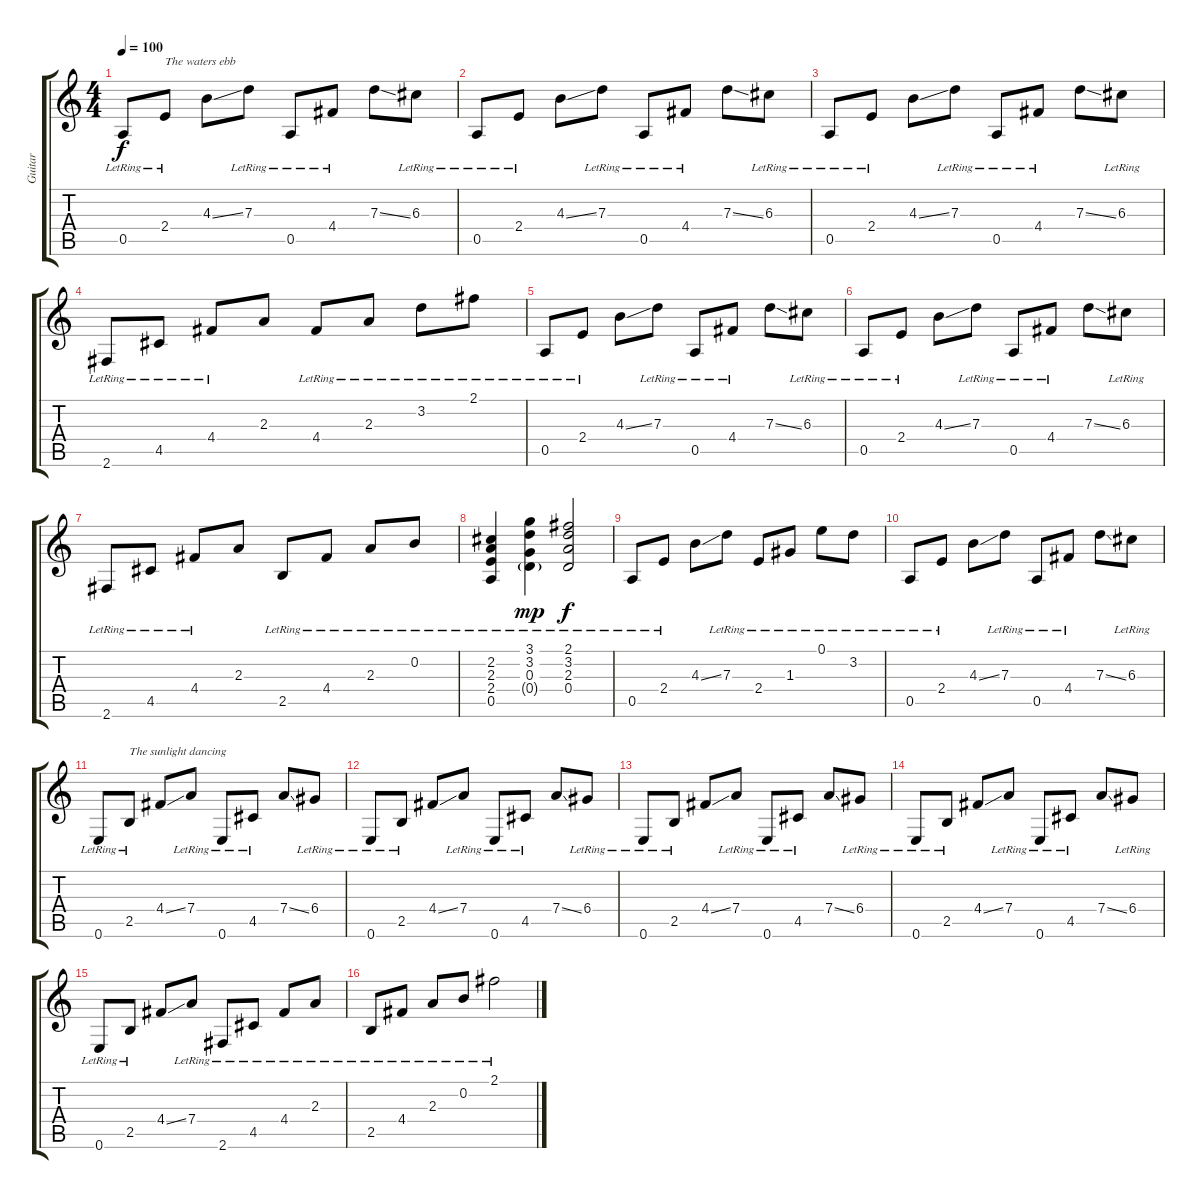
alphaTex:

\track ("Guitar" "Guitar") {instrument acousticguitarnylon}
\staff {score tabs}
\tuning (E4 B3 G3 D3 A2 E2) {hide}
\ts (4 4)
\tempo 100
\clef g2
\ks c
0.5{lr}.8{dy f} 2.4{lr}.8{txt "The waters ebb"} 4.3{ss}.8 7.3{lr}.8 0.5{lr}.8 4.4{lr}.8 7.3{ss}.8 6.3{lr}.8 |
0.5{lr}.8 2.4{lr}.8 4.3{ss}.8 7.3{lr}.8 0.5{lr}.8 4.4{lr}.8 7.3{ss}.8 6.3{lr}.8 |
0.5{lr}.8 2.4{lr}.8 4.3{ss}.8 7.3{lr}.8 0.5{lr}.8 4.4{lr}.8 7.3{ss}.8 6.3{lr}.8 |
2.6{lr}.8 4.5{lr}.8 4.4{lr}.8 2.3.8 4.4{lr}.8 2.3{lr}.8 3.2{lr}.8 2.1{lr}.8 |
0.5{lr}.8 2.4{lr}.8 4.3{ss}.8 7.3{lr}.8 0.5{lr}.8 4.4{lr}.8 7.3{ss}.8 6.3{lr}.8 |
0.5{lr}.8 2.4{lr}.8 4.3{ss}.8 7.3{lr}.8 0.5{lr}.8 4.4{lr}.8 7.3{ss}.8 6.3{lr}.8 |
2.6{lr}.8 4.5{lr}.8 4.4{lr}.8 2.3.8 2.5{lr}.8 4.4{lr}.8 2.3{lr}.8 0.2{lr}.8 |
(2.2{lr} 2.3{lr} 2.4 0.5).4 (3.1 3.2{lr} 0.3{lr} 0.4{g lr}).4{dy mp} (2.1{lr} 3.2{lr} 2.3{lr} 0.4{lr}).2{dy f} |
0.5{lr}.8 2.4{lr}.8 4.3{ss}.8 7.3{lr}.8 2.4{lr}.8 1.3{lr}.8 0.1{lr}.8 3.2{lr}.8 |
0.5{lr}.8 2.4{lr}.8 4.3{ss}.8 7.3{lr}.8 0.5{lr}.8 4.4{lr}.8 7.3{ss}.8 6.3{lr}.8 |
0.6{lr}.8 2.5{lr}.8{txt "The sunlight dancing"} 4.4{ss}.8 7.4{lr}.8 0.6{lr}.8 4.5{lr}.8 7.4{ss}.8 6.4{lr}.8 |
0.6{lr}.8 2.5{lr}.8 4.4{ss}.8 7.4{lr}.8 0.6{lr}.8 4.5{lr}.8 7.4{ss}.8 6.4{lr}.8 |
0.6{lr}.8 2.5{lr}.8 4.4{ss}.8 7.4{lr}.8 0.6{lr}.8 4.5{lr}.8 7.4{ss}.8 6.4{lr}.8 |
0.6{lr}.8 2.5{lr}.8 4.4{ss}.8 7.4{lr}.8 0.6{lr}.8 4.5{lr}.8 7.4{ss}.8 6.4{lr}.8 |
0.6{lr}.8 2.5{lr}.8 4.4{ss}.8 7.4{lr}.8 2.6{lr}.8 4.5{lr}.8 4.4{lr}.8 2.3{lr}.8 |
2.5{lr}.8 4.4{lr}.8 2.3{lr}.8 0.2{lr}.8 2.1{lr}.2
